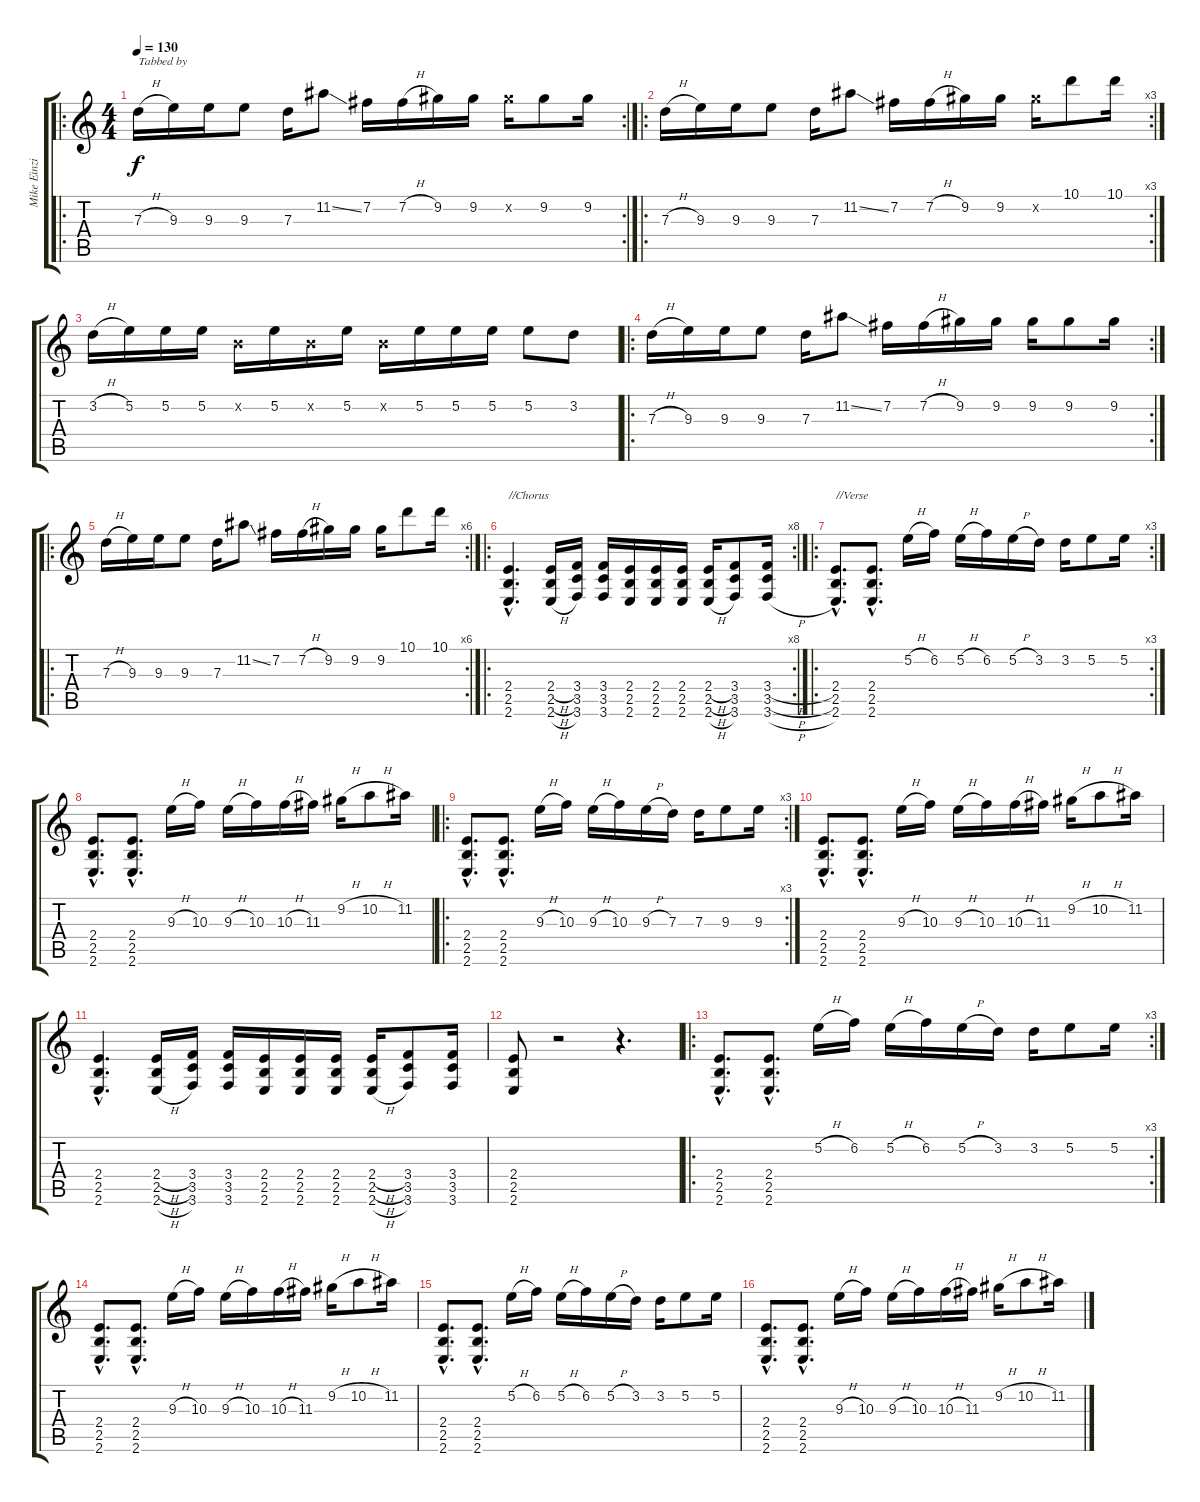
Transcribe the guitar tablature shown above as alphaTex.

\track ("Mike Einziger" "Mike Einzi") {instrument overdrivenguitar}
\staff {score tabs}
\tuning (E4 B3 G3 D3 A2 D2) {hide}
\ro
\rc 2
\ts (4 4)
\tempo 130
\clef g2
\ks c
7.3{h}.16{txt "Tabbed by" dy f balance 0 instrument overdrivenguitar} 9.3.16 9.3.16 9.3.8 7.3.16 11.2{ss}.8 7.2.16 7.2{h}.16 9.2.16 9.2.16 9.2{x}.16 9.2.8 9.2.16 |
\ro
\rc 3
7.3{h}.16 9.3.16 9.3.16 9.3.8 7.3.16 11.2{ss}.8 7.2.16 7.2{h}.16 9.2.16 9.2.16 9.2{x}.16 10.1.8 10.1.16 |
3.2{h}.16 5.2.16 5.2.16 5.2.16 0.2{x}.16 5.2.16 0.2{x}.16 5.2.16 0.2{x}.16 5.2.16 5.2.16 5.2.16 5.2.8 3.2.8 |
\ro
\rc 2
7.3{h}.16 9.3.16 9.3.16 9.3.8 7.3.16 11.2{ss}.8 7.2.16 7.2{h}.16 9.2.16 9.2.16 9.2.16 9.2.8 9.2.16 |
\ro
\rc 6
7.3{h}.16 9.3.16 9.3.16 9.3.8 7.3.16 11.2{ss}.8 7.2.16 7.2{h}.16 9.2.16 9.2.16 9.2.16 10.1.8 10.1.16 |
\ro
\rc 8
(2.4{hac} 2.5{hac} 2.6{hac}).4{d txt "//Chorus" balance 8} (2.4{h} 2.5{h} 2.6{h}).16 (3.4 3.5 3.6).16 (3.4 3.5 3.6).16 (2.4 2.5 2.6).16 (2.4 2.5 2.6).16 (2.4 2.5 2.6).16 (2.4{h} 2.5{h} 2.6{h}).16 (3.4 3.5 3.6).8 (3.4{h} 3.5{h} 3.6{h}).16 |
\ro
\rc 3
(2.4{hac} 2.5{hac} 2.6{hac}).8{d txt "//Verse"} (2.4{hac} 2.5{hac} 2.6{hac}).8{d} 5.2{h}.16{balance 0} 6.2.16 5.2{h}.16{balance 16} 6.2.16 5.2{h}.16{balance 0} 3.2.16 3.2.16 5.2.8 5.2.16{balance 8} |
(2.4{hac} 2.5{hac} 2.6{hac}).8{d} (2.4{hac} 2.5{hac} 2.6{hac}).8{d} 9.3{h}.16 10.3.16 9.3{h}.16 10.3.16 10.3{h}.16 11.3.16 9.2{h}.16 10.2{h}.8 11.2.16{balance 8} |
\ro
\rc 3
(2.4{hac} 2.5{hac} 2.6{hac}).8{d} (2.4{hac} 2.5{hac} 2.6{hac}).8{d} 9.3{h}.16{balance 0} 10.3.16 9.3{h}.16{balance 16} 10.3.16 9.3{h}.16{balance 0} 7.3.16 7.3.16 9.3.8 9.3.16{balance 8} |
(2.4{hac} 2.5{hac} 2.6{hac}).8{d} (2.4{hac} 2.5{hac} 2.6{hac}).8{d} 9.3{h}.16 10.3.16 9.3{h}.16 10.3.16 10.3{h}.16 11.3.16 9.2{h}.16 10.2{h}.8 11.2.16{balance 8} |
(2.4{hac} 2.5{hac} 2.6{hac}).4{d balance 8} (2.4{h} 2.5{h} 2.6{h}).16 (3.4 3.5 3.6).16 (3.4 3.5 3.6).16 (2.4 2.5 2.6).16 (2.4 2.5 2.6).16 (2.4 2.5 2.6).16 (2.4{h} 2.5{h} 2.6{h}).16 (3.4 3.5 3.6).8 (3.4 3.5 3.6).16 |
(2.4 2.5 2.6).8 r.2 r.4{d} |
\ro
\rc 3
(2.4{hac} 2.5{hac} 2.6{hac}).8{d} (2.4{hac} 2.5{hac} 2.6{hac}).8{d} 5.2{h}.16{balance 0} 6.2.16 5.2{h}.16{balance 16} 6.2.16 5.2{h}.16{balance 0} 3.2.16 3.2.16 5.2.8 5.2.16{balance 8} |
(2.4{hac} 2.5{hac} 2.6{hac}).8{d} (2.4{hac} 2.5{hac} 2.6{hac}).8{d} 9.3{h}.16 10.3.16 9.3{h}.16 10.3.16 10.3{h}.16 11.3.16 9.2{h}.16 10.2{h}.8 11.2.16{balance 8} |
(2.4{hac} 2.5{hac} 2.6{hac}).8{d} (2.4{hac} 2.5{hac} 2.6{hac}).8{d} 5.2{h}.16{balance 0} 6.2.16 5.2{h}.16{balance 16} 6.2.16 5.2{h}.16{balance 0} 3.2.16 3.2.16 5.2.8 5.2.16{balance 8} |
(2.4{hac} 2.5{hac} 2.6{hac}).8{d} (2.4{hac} 2.5{hac} 2.6{hac}).8{d} 9.3{h}.16 10.3.16 9.3{h}.16 10.3.16 10.3{h}.16 11.3.16 9.2{h}.16 10.2{h}.8 11.2.16{balance 8}
